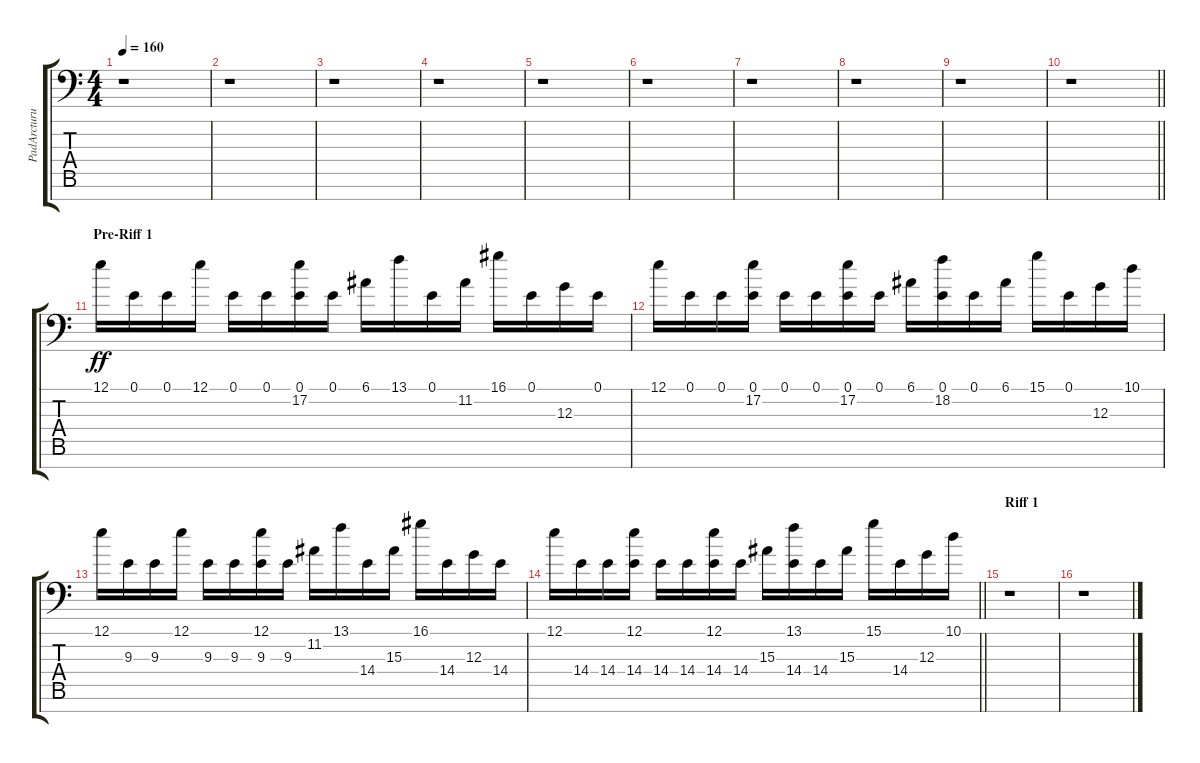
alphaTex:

\track ("PadArcturus" "PadArcturu") {instrument pad3polysynth}
\staff {score tabs}
\tuning (E4 B3 G3 D3 A2 E2 C-1) {hide}
\ts (4 4)
\tempo 160
\clef f4
\ks c
r.1{dy f} |
r.1 |
r.1 |
r.1 |
r.1 |
r.1 |
r.1 |
r.1 |
r.1 |
\barLineRight lightlight
r.1 |
\section ("" "Pre-Riff 1")
12.1.16{dy ff} 0.1.16 0.1.16 12.1.16 0.1.16 0.1.16 (0.1 17.2).16 0.1.16 6.1.16 13.1.16 0.1.16 11.2.16 16.1.16 0.1.16 12.3.16 0.1.16 |
12.1.16 0.1.16 0.1.16 (0.1 17.2).16 0.1.16 0.1.16 (0.1 17.2).16 0.1.16 6.1.16 (0.1 18.2).16 0.1.16 6.1.16 15.1.16 0.1.16 12.3.16 10.1.16 |
12.1.16 9.3.16 9.3.16 12.1.16 9.3.16 9.3.16 (12.1 9.3).16 9.3.16 11.2.16 13.1.16 14.4.16 15.3.16 16.1.16 14.4.16 12.3.16 14.4.16 |
\barLineRight lightlight
12.1.16 14.4.16 14.4.16 (12.1 14.4).16 14.4.16 14.4.16 (12.1 14.4).16 14.4.16 15.3.16 (13.1 14.4).16 14.4.16 15.3.16 15.1.16 14.4.16 12.3.16 10.1.16 |
\section ("" "Riff 1")
r.1 |
r.1
